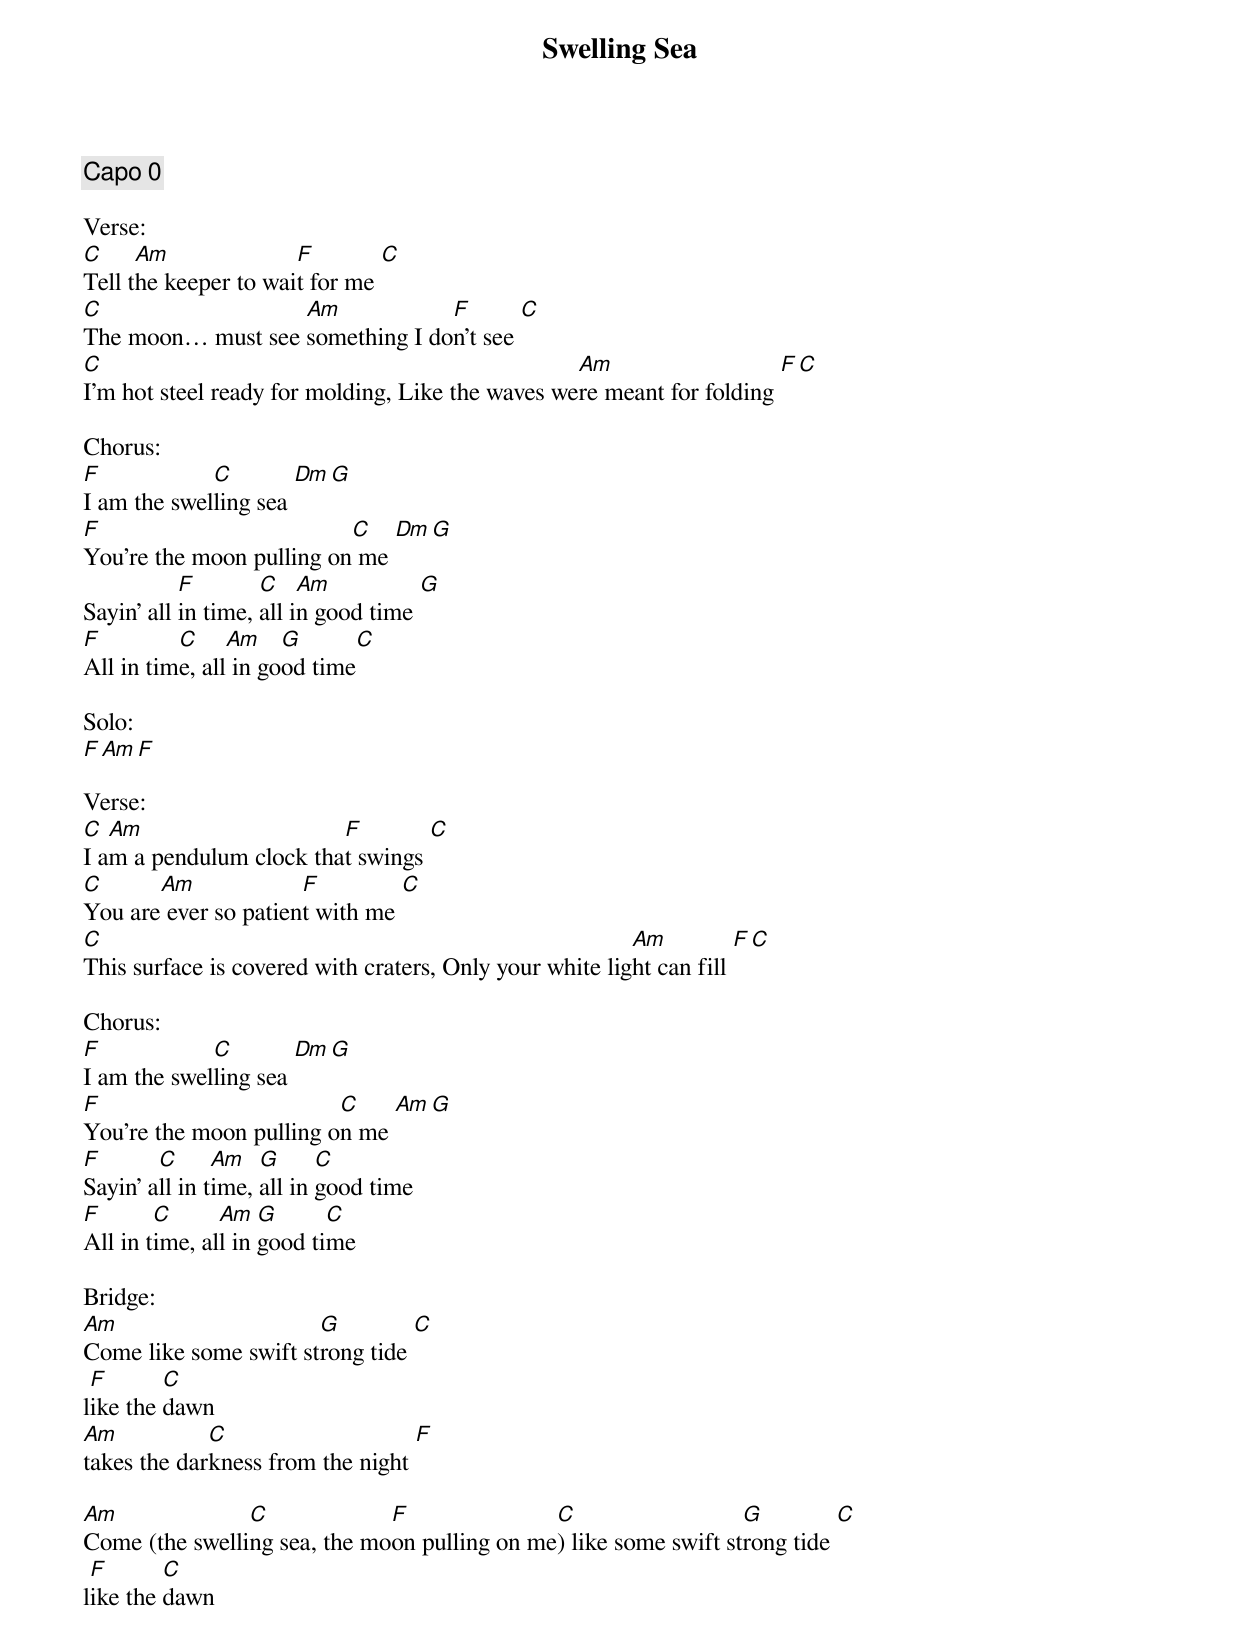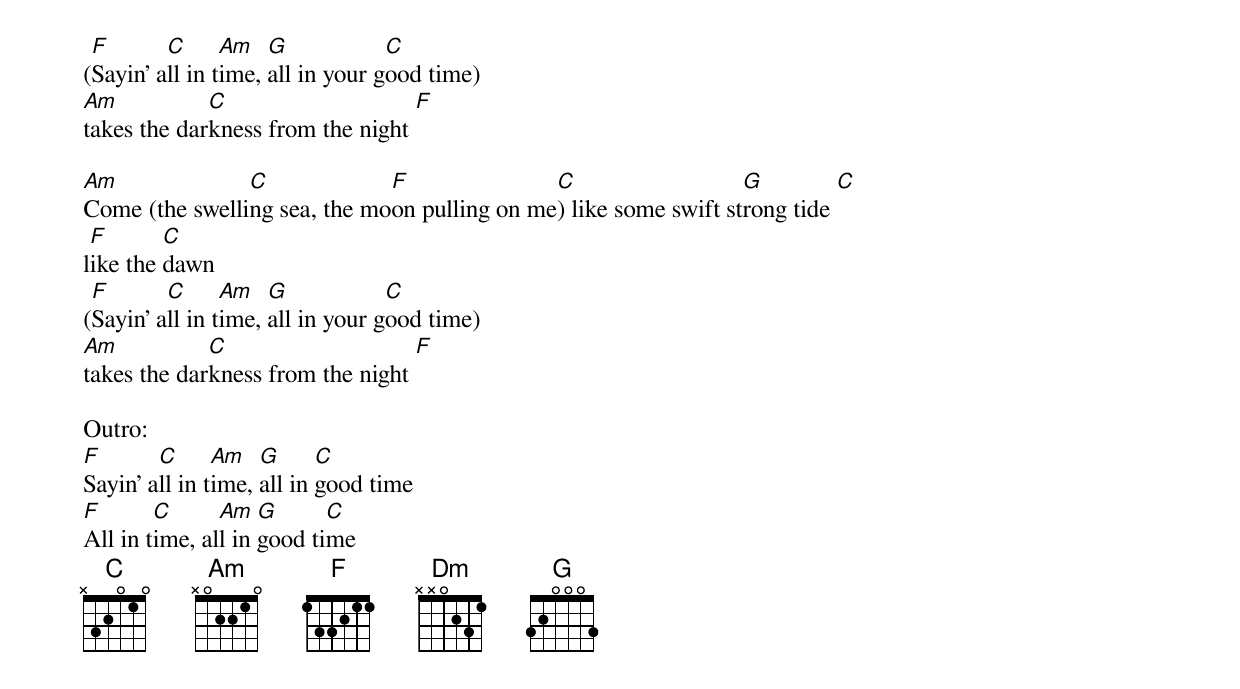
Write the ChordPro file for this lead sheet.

{title:Swelling Sea}
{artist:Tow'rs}
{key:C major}
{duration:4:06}
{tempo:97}
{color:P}

{comment: Capo 0}

Verse:
[C]Tell t[Am]he keeper to wai[F]t for me [C]
[C]The moon… must see [Am]something I do[F]n't see [C]
[C]I'm hot steel ready for molding, Like the waves we[Am]re meant for folding [F][C]

Chorus:
[F]I am the swel[C]ling sea [Dm][G]
[F]You're the moon pulling on[C] me [Dm][G]
Sayin' all [F]in time, [C]all i[Am]n good time [G]
[F]All in tim[C]e, all[Am] in go[G]od time[C]

Solo:
[F][Am][F]

Verse:
[C]I a[Am]m a pendulum clock tha[F]t swings [C]
[C]You are[Am] ever so patien[F]t with me [C]
[C]This surface is covered with craters, Only your white lig[Am]ht can fill [F][C]

Chorus:
[F]I am the swel[C]ling sea [Dm][G]
[F]You're the moon pulling o[C]n me [Am][G]
[F]Sayin' a[C]ll in t[Am]ime, [G]all in [C]good time
[F]All in t[C]ime, al[Am]l in [G]good ti[C]me

Bridge:
[Am]Come like some swift st[G]rong tide [C]
l[F]ike the [C]dawn
[Am]takes the dar[C]kness from the night [F]

[Am]Come (the swelli[C]ng sea, the mo[F]on pulling on me[C]) like some swift st[G]rong tide [C]
l[F]ike the [C]dawn
([F]Sayin' a[C]ll in t[Am]ime, [G]all in your g[C]ood time)
[Am]takes the dar[C]kness from the night [F]

[Am]Come (the swelli[C]ng sea, the mo[F]on pulling on me[C]) like some swift st[G]rong tide [C]
l[F]ike the [C]dawn
([F]Sayin' a[C]ll in t[Am]ime, [G]all in your g[C]ood time)
[Am]takes the dar[C]kness from the night [F]

Outro:
[F]Sayin' a[C]ll in t[Am]ime, [G]all in [C]good time
[F]All in t[C]ime, al[Am]l in [G]good ti[C]me
